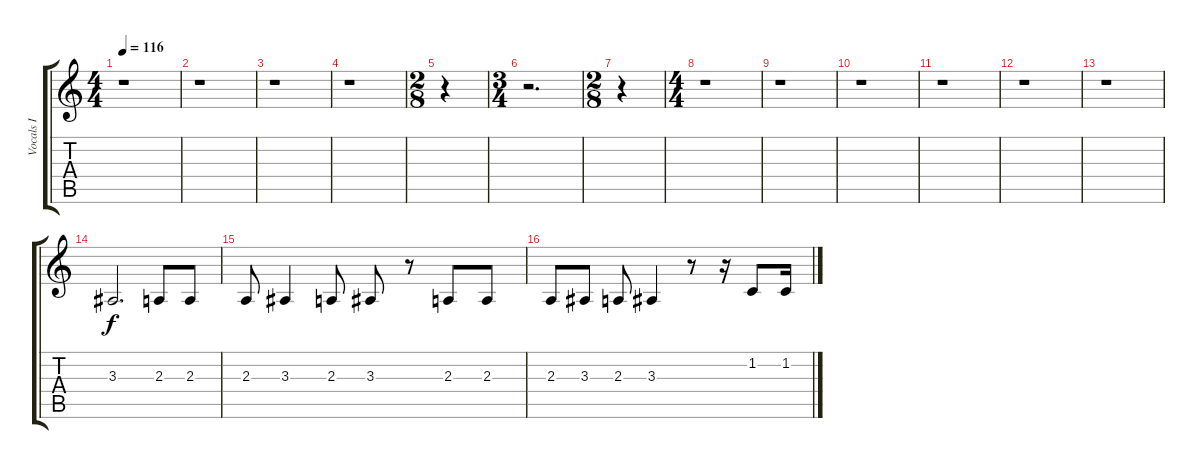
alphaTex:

\track ("Vocals I" "Vocals I") {instrument voiceoohs}
\staff {score tabs}
\tuning (E4 B3 G3 D3 A2 E2) {hide}
\ts (4 4)
\tempo 116
\clef g2
\ks c
r.1{dy f} |
r.1 |
r.1 |
r.1 |
\ts (2 8)
r.4 |
\ts (3 4)
r.2{d} |
\ts (2 8)
r.4 |
\ts (4 4)
r.1 |
r.1 |
r.1 |
r.1 |
r.1 |
r.1 |
3.3.2{d} 2.3.8 2.3.8 |
2.3.8 3.3.4 2.3.8 3.3.8 r.8 2.3.8 2.3.8 |
2.3.8 3.3.8 2.3.8 3.3.4 r.8 r.16 1.2.8 1.2.16
